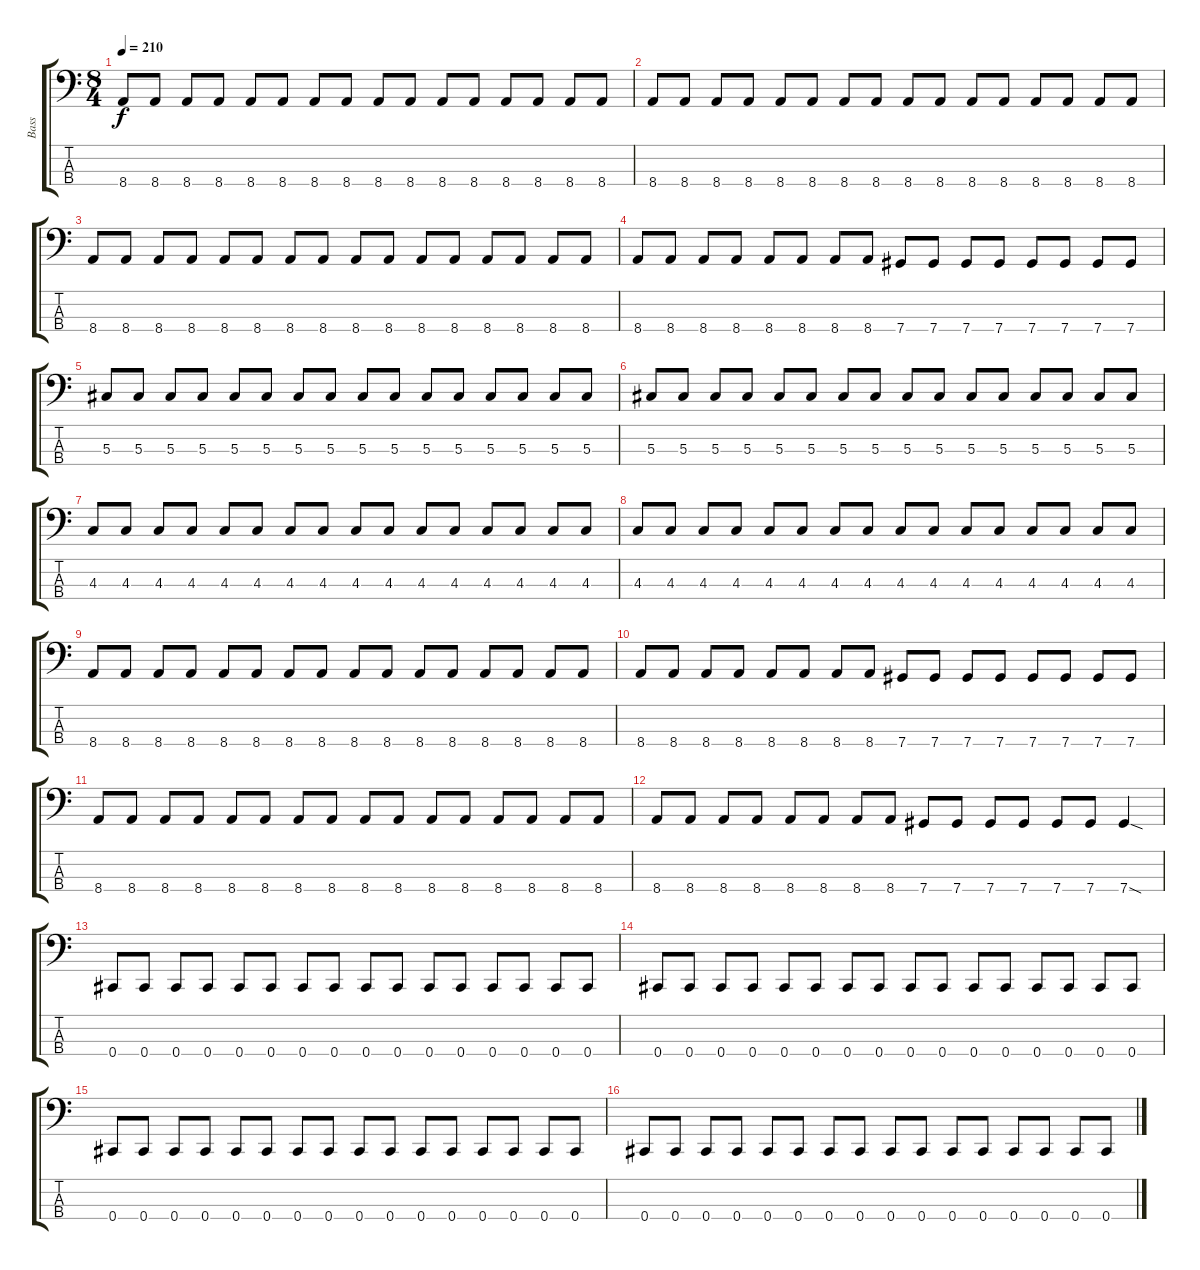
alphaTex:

\track ("Bass" "Bass") {instrument electricbasspick}
\staff {score tabs}
\tuning (Gb2 Db2 Ab1 Db1) {hide}
\ts (8 4)
\tempo 210
\clef f4
\ks c
8.4.8{dy f} 8.4.8 8.4.8 8.4.8 8.4.8 8.4.8 8.4.8 8.4.8 8.4.8 8.4.8 8.4.8 8.4.8 8.4.8 8.4.8 8.4.8 8.4.8 |
8.4.8 8.4.8 8.4.8 8.4.8 8.4.8 8.4.8 8.4.8 8.4.8 8.4.8 8.4.8 8.4.8 8.4.8 8.4.8 8.4.8 8.4.8 8.4.8 |
8.4.8 8.4.8 8.4.8 8.4.8 8.4.8 8.4.8 8.4.8 8.4.8 8.4.8 8.4.8 8.4.8 8.4.8 8.4.8 8.4.8 8.4.8 8.4.8 |
8.4.8 8.4.8 8.4.8 8.4.8 8.4.8 8.4.8 8.4.8 8.4.8 7.4.8 7.4.8 7.4.8 7.4.8 7.4.8 7.4.8 7.4.8 7.4.8 |
5.3.8 5.3.8 5.3.8 5.3.8 5.3.8 5.3.8 5.3.8 5.3.8 5.3.8 5.3.8 5.3.8 5.3.8 5.3.8 5.3.8 5.3.8 5.3.8 |
5.3.8 5.3.8 5.3.8 5.3.8 5.3.8 5.3.8 5.3.8 5.3.8 5.3.8 5.3.8 5.3.8 5.3.8 5.3.8 5.3.8 5.3.8 5.3.8 |
4.3.8 4.3.8 4.3.8 4.3.8 4.3.8 4.3.8 4.3.8 4.3.8 4.3.8 4.3.8 4.3.8 4.3.8 4.3.8 4.3.8 4.3.8 4.3.8 |
4.3.8 4.3.8 4.3.8 4.3.8 4.3.8 4.3.8 4.3.8 4.3.8 4.3.8 4.3.8 4.3.8 4.3.8 4.3.8 4.3.8 4.3.8 4.3.8 |
8.4.8 8.4.8 8.4.8 8.4.8 8.4.8 8.4.8 8.4.8 8.4.8 8.4.8 8.4.8 8.4.8 8.4.8 8.4.8 8.4.8 8.4.8 8.4.8 |
8.4.8 8.4.8 8.4.8 8.4.8 8.4.8 8.4.8 8.4.8 8.4.8 7.4.8 7.4.8 7.4.8 7.4.8 7.4.8 7.4.8 7.4.8 7.4.8 |
8.4.8 8.4.8 8.4.8 8.4.8 8.4.8 8.4.8 8.4.8 8.4.8 8.4.8 8.4.8 8.4.8 8.4.8 8.4.8 8.4.8 8.4.8 8.4.8 |
8.4.8 8.4.8 8.4.8 8.4.8 8.4.8 8.4.8 8.4.8 8.4.8 7.4.8 7.4.8 7.4.8 7.4.8 7.4.8 7.4.8 7.4{sod}.4 |
0.4.8 0.4.8 0.4.8 0.4.8 0.4.8 0.4.8 0.4.8 0.4.8 0.4.8 0.4.8 0.4.8 0.4.8 0.4.8 0.4.8 0.4.8 0.4.8 |
0.4.8 0.4.8 0.4.8 0.4.8 0.4.8 0.4.8 0.4.8 0.4.8 0.4.8 0.4.8 0.4.8 0.4.8 0.4.8 0.4.8 0.4.8 0.4.8 |
0.4.8 0.4.8 0.4.8 0.4.8 0.4.8 0.4.8 0.4.8 0.4.8 0.4.8 0.4.8 0.4.8 0.4.8 0.4.8 0.4.8 0.4.8 0.4.8 |
0.4.8 0.4.8 0.4.8 0.4.8 0.4.8 0.4.8 0.4.8 0.4.8 0.4.8 0.4.8 0.4.8 0.4.8 0.4.8 0.4.8 0.4.8 0.4.8
